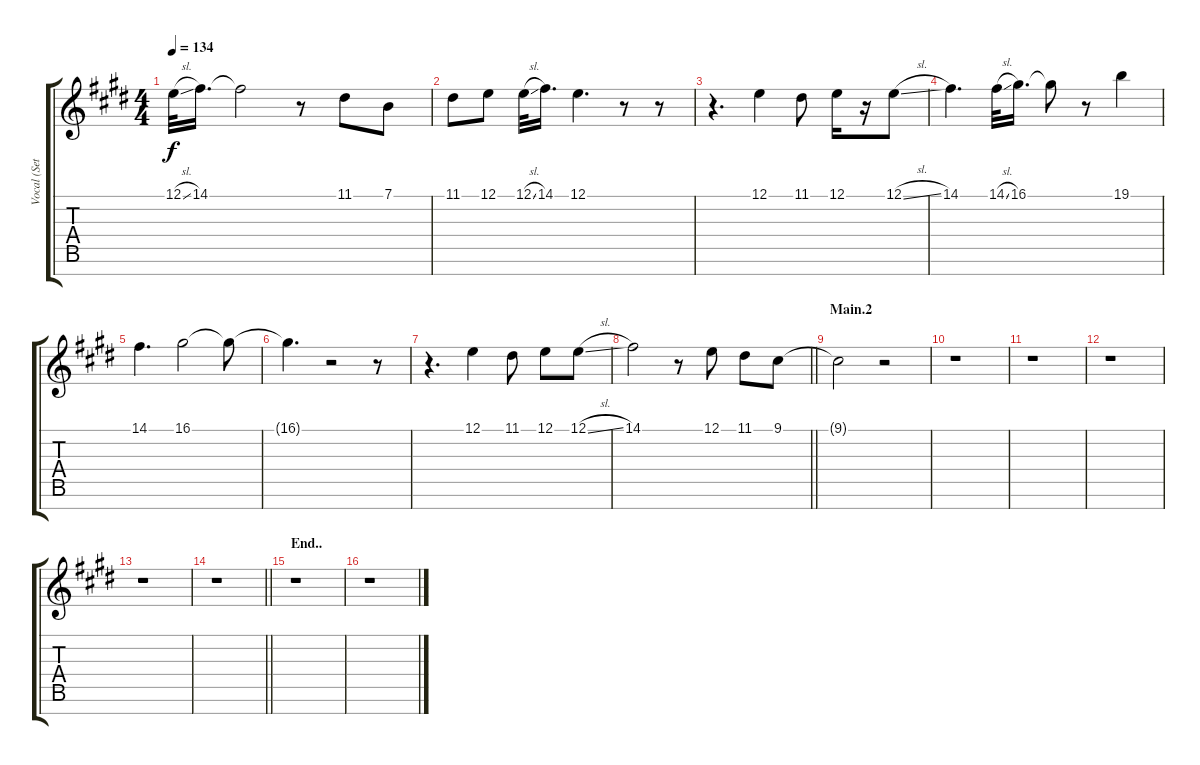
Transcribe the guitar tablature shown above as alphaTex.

\track ("Vocal (Setsuna)" "Vocal (Set") {instrument lead2sawtooth}
\staff {score tabs}
\tuning (E4 B3 G3 D3 A2 E2 B1) {hide}
\ts (4 4)
\tempo 134
\clef g2
\ks e
12.1{sl}.32{dy f} 14.1.16{d} 14.1{t}.2 r.8 11.1.8 7.1.8 |
11.1.8 12.1.8 12.1{sl}.32 14.1.16{d} 12.1.4{d} r.8 r.8 |
r.4{d} 12.1.4 11.1.8 12.1.16 r.16 12.1{sl}.8 |
14.1.4{d} 14.1{sl}.32 16.1.16{d} 16.1{t}.8 r.8 19.1.4 |
14.1.4{d} 16.1.2 16.1{t}.8 |
16.1{t}.4{d} r.2 r.8 |
r.4{d} 12.1.4 11.1.8 12.1.8 12.1{sl}.8 |
\barLineRight lightlight
14.1.2 r.8 12.1.8 11.1.8 9.1.8 |
\section ("" "Main.2")
9.1{t}.2 r.2 |
r.1 |
r.1 |
r.1 |
r.1 |
\barLineRight lightlight
r.1 |
\section ("" "End..")
r.1 |
r.1
